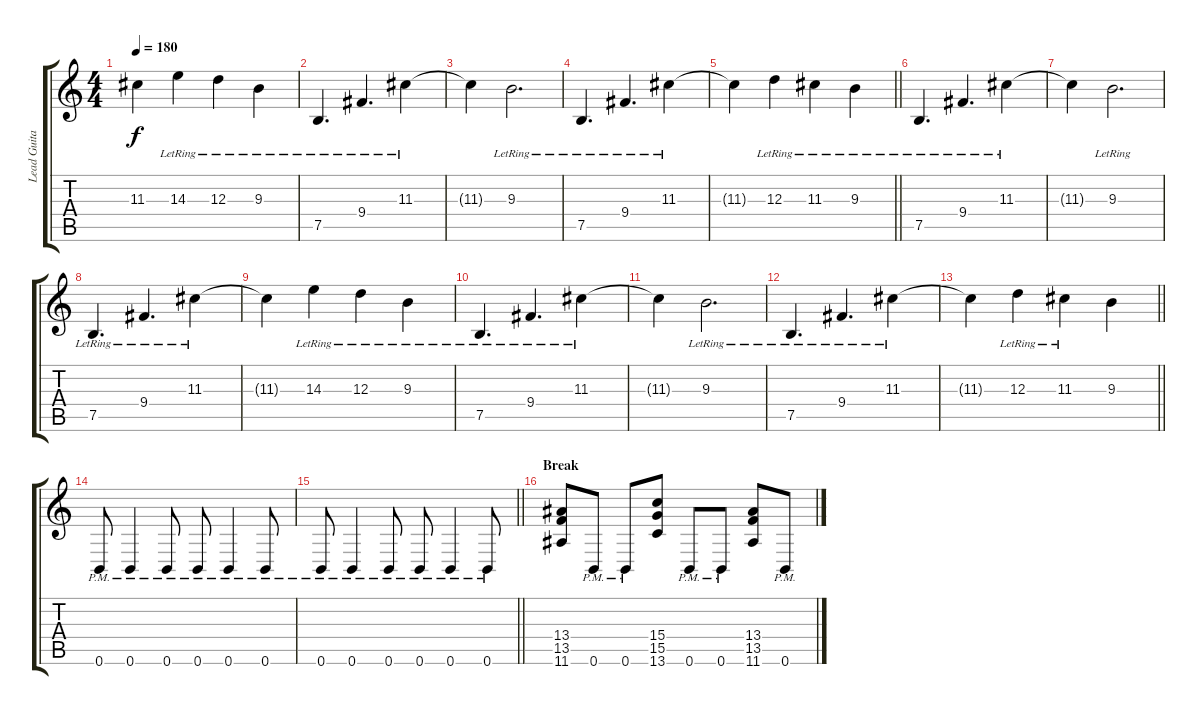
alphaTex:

\track ("Lead Guitar" "Lead Guita") {instrument overdrivenguitar}
\staff {score tabs}
\tuning (B3 Gb3 D3 A2 E2 B1) {hide}
\ts (4 4)
\tempo 180
\clef g2
\ks c
11.3{t}.4{dy f} 14.3{lr}.4 12.3{lr}.4 9.3{lr}.4 |
7.5{lr}.4{d} 9.4{lr}.4{d} 11.3{lr}.4 |
11.3{t}.4 9.3{lr}.2{d} |
7.5{lr}.4{d} 9.4{lr}.4{d} 11.3{lr}.4 |
\barLineRight lightlight
11.3{t}.4 12.3{lr}.4 11.3{lr}.4 9.3{lr}.4 |
7.5{lr}.4{d} 9.4{lr}.4{d} 11.3{lr}.4 |
11.3{t}.4 9.3{lr}.2{d} |
7.5{lr}.4{d} 9.4{lr}.4{d} 11.3{lr}.4 |
11.3{t}.4 14.3{lr}.4 12.3{lr}.4 9.3{lr}.4 |
7.5{lr}.4{d} 9.4{lr}.4{d} 11.3{lr}.4 |
11.3{t}.4 9.3{lr}.2{d} |
7.5{lr}.4{d} 9.4{lr}.4{d} 11.3{lr}.4 |
\barLineRight lightlight
11.3{t}.4 12.3{lr}.4 11.3{lr}.4 9.3.4 |
0.6{pm}.8 0.6{pm}.4 0.6{pm}.8 0.6{pm}.8 0.6{pm}.4 0.6{pm}.8 |
\barLineRight lightlight
0.6{pm}.8 0.6{pm}.4 0.6{pm}.8 0.6{pm}.8 0.6{pm}.4 0.6{pm}.8 |
\section ("" "Break")
(13.4 13.5 11.6).8 0.6{pm}.8 0.6{pm}.8 (15.4 15.5 13.6).8 0.6{pm}.8 0.6{pm}.8 (13.4 13.5 11.6).8 0.6{pm}.8
